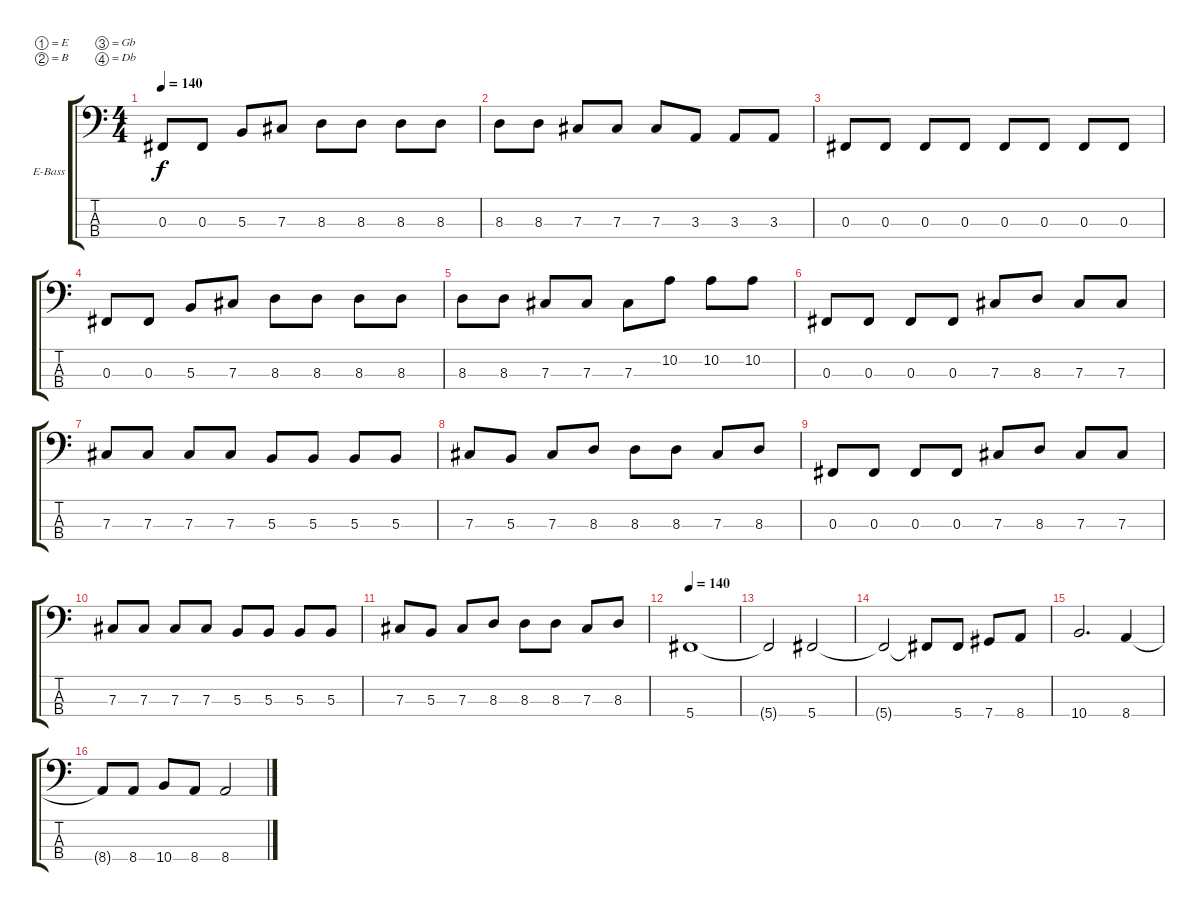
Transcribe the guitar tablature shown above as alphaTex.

\bracketExtendMode groupsimilarinstruments
\firstSystemTrackNameOrientation horizontal
\otherSystemsTrackNameOrientation horizontal
\track ("Bass" "E-Bass") {instrument electricbassfinger}
\staff {score tabs}
\tuning (E2 B1 Gb1 Db1)
\ts (4 4)
\tempo 140
\clef f4
\ks c
0.3.8{dy f} 0.3.8 5.3.8 7.3.8 8.3.8 8.3.8 8.3.8 8.3.8 |
8.3.8 8.3.8 7.3.8 7.3.8 7.3.8 3.3.8 3.3.8 3.3.8 |
0.3.8 0.3.8 0.3.8 0.3.8 0.3.8 0.3.8 0.3.8 0.3.8 |
0.3.8 0.3.8 5.3.8 7.3.8 8.3.8 8.3.8 8.3.8 8.3.8 |
8.3.8 8.3.8 7.3.8 7.3.8 7.3.8 10.2.8 10.2.8 10.2.8 |
0.3.8 0.3.8 0.3.8 0.3.8 7.3.8 8.3.8 7.3.8 7.3.8 |
7.3.8 7.3.8 7.3.8 7.3.8 5.3.8 5.3.8 5.3.8 5.3.8 |
7.3.8 5.3.8 7.3.8 8.3.8 8.3.8 8.3.8 7.3.8 8.3.8 |
0.3.8 0.3.8 0.3.8 0.3.8 7.3.8 8.3.8 7.3.8 7.3.8 |
7.3.8 7.3.8 7.3.8 7.3.8 5.3.8 5.3.8 5.3.8 5.3.8 |
7.3.8 5.3.8 7.3.8 8.3.8 8.3.8 8.3.8 7.3.8 8.3.8 |
\tempo 140
5.4.1 |
5.4{t}.2 5.4.2 |
5.4{t}.2 5.4{t}.8 5.4.8 7.4.8 8.4.8 |
10.4.2{d} 8.4.4 |
8.4{t}.8 8.4.8 10.4.8 8.4.8 8.4.2
